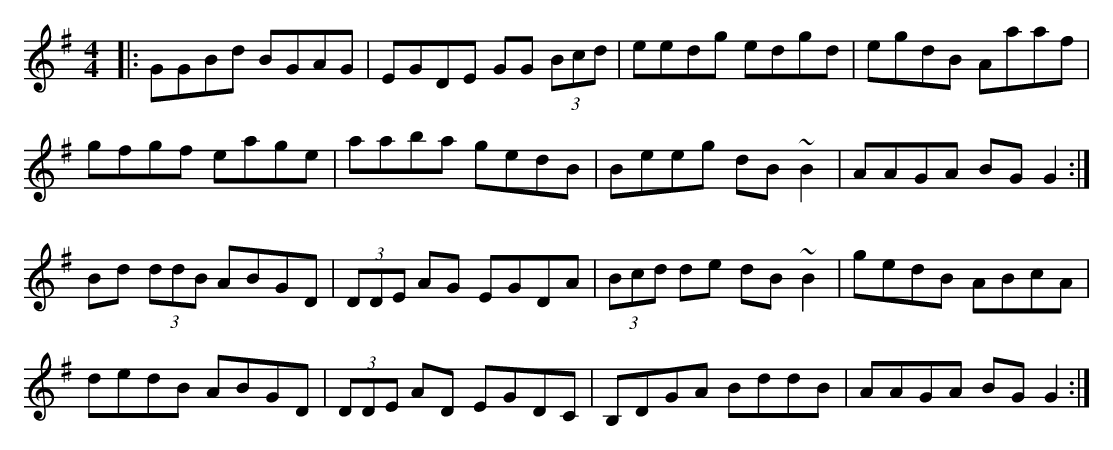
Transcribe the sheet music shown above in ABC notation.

X:1
M:4/4
K:G
|:GGBd BGAG|EGDE GG (3Bcd|eedg edgd|egdB Aaaf|
gfgf eage|aaba gedB|Beeg dB~B2|AAGA BGG2:|
Bd (3ddB ABGD|(3DDE AG EGDA|(3Bcd de dB~B2|gedB ABcA|
dedB ABGD|(3DDE AD EGDC|B,DGA BddB|AAGA BGG2:|
